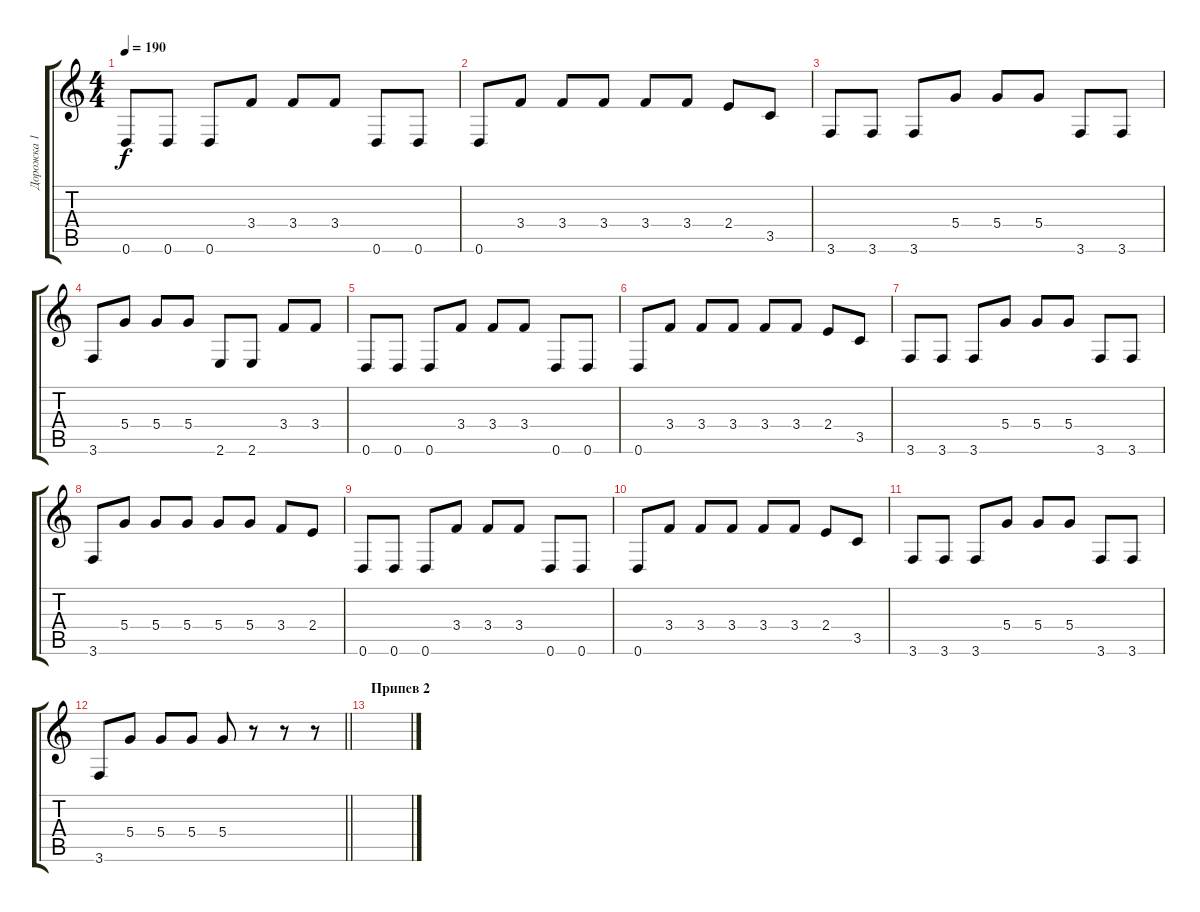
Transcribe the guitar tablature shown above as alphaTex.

\track ("Дорожка 1" "Дорожка 1") {instrument acousticguitarsteel}
\staff {score tabs}
\tuning (E4 B3 G3 D3 A2 D2) {hide}
\ts (4 4)
\tempo 190
\clef g2
\ks c
0.6.8{dy f} 0.6.8 0.6.8 3.4.8 3.4.8 3.4.8 0.6.8 0.6.8 |
0.6.8 3.4.8 3.4.8 3.4.8 3.4.8 3.4.8 2.4.8 3.5.8 |
3.6.8 3.6.8 3.6.8 5.4.8 5.4.8 5.4.8 3.6.8 3.6.8 |
3.6.8 5.4.8 5.4.8 5.4.8 2.6.8 2.6.8 3.4.8 3.4.8 |
0.6.8 0.6.8 0.6.8 3.4.8 3.4.8 3.4.8 0.6.8 0.6.8 |
0.6.8 3.4.8 3.4.8 3.4.8 3.4.8 3.4.8 2.4.8 3.5.8 |
3.6.8 3.6.8 3.6.8 5.4.8 5.4.8 5.4.8 3.6.8 3.6.8 |
3.6.8 5.4.8 5.4.8 5.4.8 5.4.8 5.4.8 3.4.8 2.4.8 |
0.6.8 0.6.8 0.6.8 3.4.8 3.4.8 3.4.8 0.6.8 0.6.8 |
0.6.8 3.4.8 3.4.8 3.4.8 3.4.8 3.4.8 2.4.8 3.5.8 |
3.6.8 3.6.8 3.6.8 5.4.8 5.4.8 5.4.8 3.6.8 3.6.8 |
\barLineRight lightlight
3.6.8 5.4.8 5.4.8 5.4.8 5.4.8 r.8 r.8 r.8 |
\section ("" "Припев 2")
